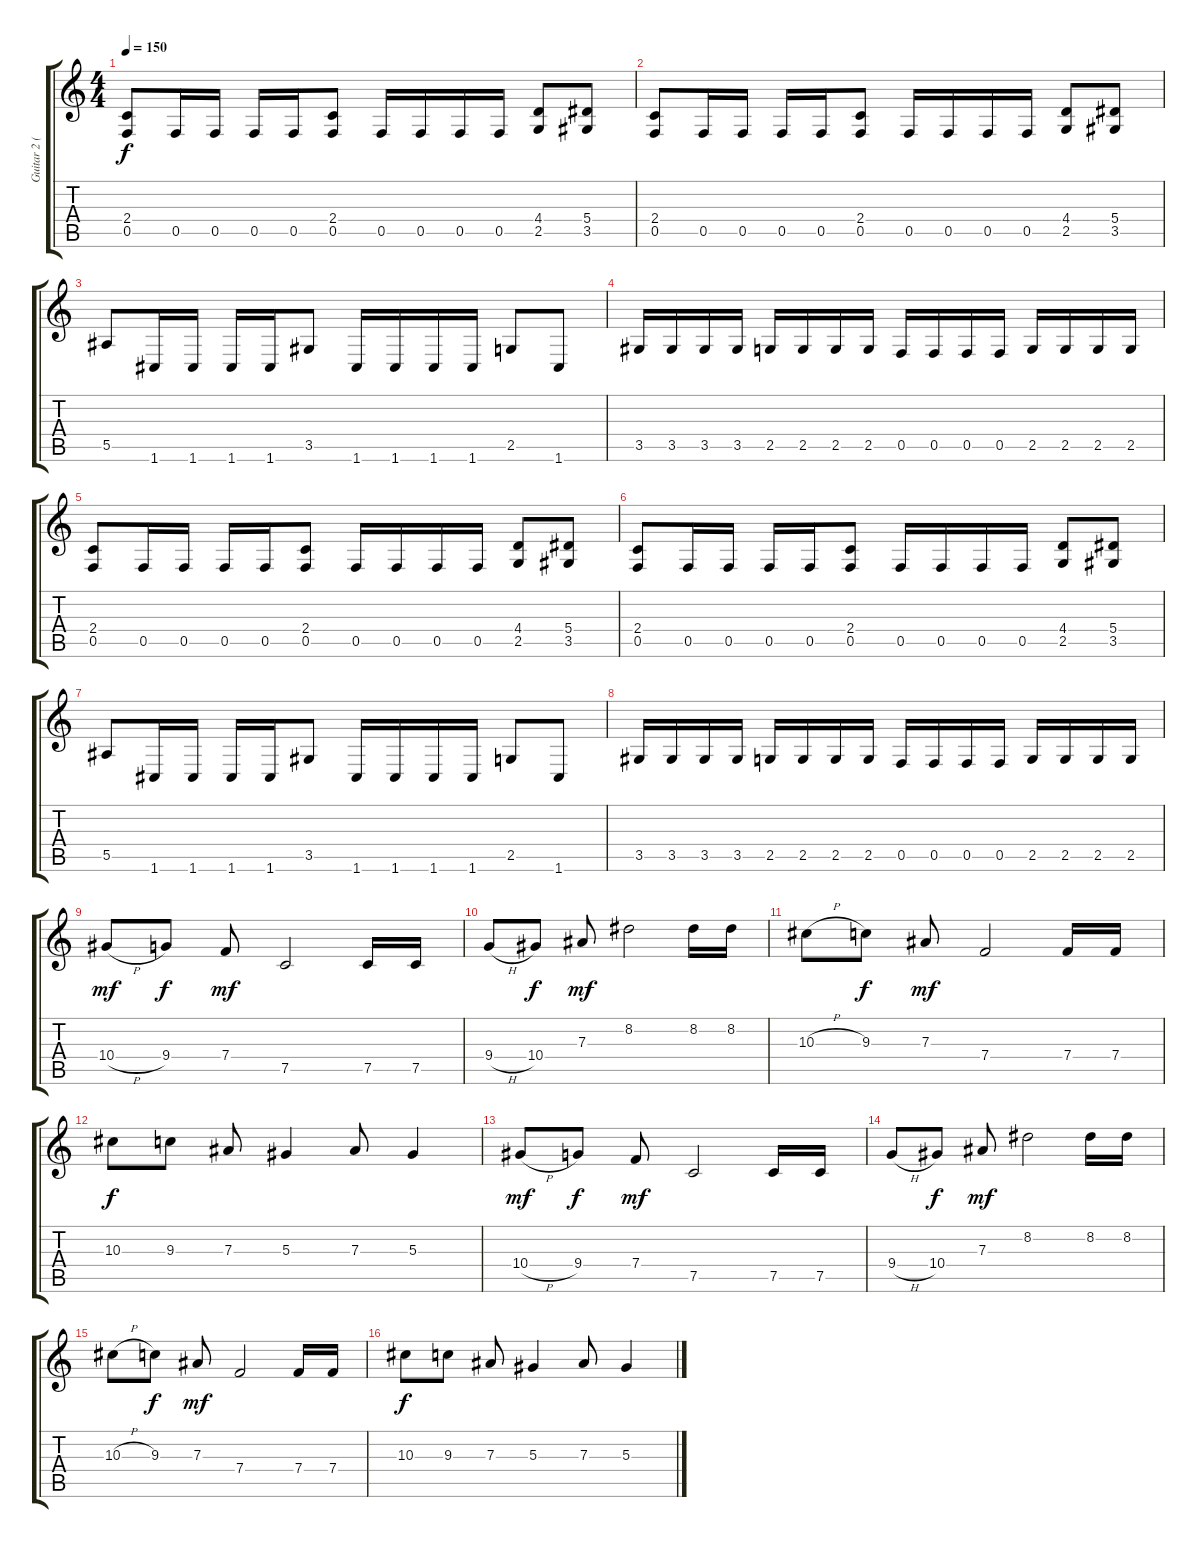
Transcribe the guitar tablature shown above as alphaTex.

\track ("Guitar 2 (Lead)" "Guitar 2 (") {instrument distortionguitar}
\staff {score tabs}
\tuning (C4 G3 Eb3 Bb2 F2 C2) {hide}
\ts (4 4)
\tempo 150
\clef g2
\ks c
(2.4 0.5).8{dy f instrument distortionguitar} 0.5.16 0.5.16 0.5.16 0.5.16 (2.4 0.5).8 0.5.16 0.5.16 0.5.16 0.5.16 (4.4 2.5).8 (5.4 3.5).8 |
(2.4 0.5).8 0.5.16 0.5.16 0.5.16 0.5.16 (2.4 0.5).8 0.5.16 0.5.16 0.5.16 0.5.16 (4.4 2.5).8 (5.4 3.5).8 |
5.5.8 1.6.16 1.6.16 1.6.16 1.6.16 3.5.8 1.6.16 1.6.16 1.6.16 1.6.16 2.5.8 1.6.8 |
3.5.16 3.5.16 3.5.16 3.5.16 2.5.16 2.5.16 2.5.16 2.5.16 0.5.16 0.5.16 0.5.16 0.5.16 2.5.16 2.5.16 2.5.16 2.5.16 |
(2.4 0.5).8 0.5.16 0.5.16 0.5.16 0.5.16 (2.4 0.5).8 0.5.16 0.5.16 0.5.16 0.5.16 (4.4 2.5).8 (5.4 3.5).8 |
(2.4 0.5).8 0.5.16 0.5.16 0.5.16 0.5.16 (2.4 0.5).8 0.5.16 0.5.16 0.5.16 0.5.16 (4.4 2.5).8 (5.4 3.5).8 |
5.5.8 1.6.16 1.6.16 1.6.16 1.6.16 3.5.8 1.6.16 1.6.16 1.6.16 1.6.16 2.5.8 1.6.8 |
3.5.16 3.5.16 3.5.16 3.5.16 2.5.16 2.5.16 2.5.16 2.5.16 0.5.16 0.5.16 0.5.16 0.5.16 2.5.16 2.5.16 2.5.16 2.5.16 |
10.4{h}.8{dy mf} 9.4.8{dy f} 7.4.8{dy mf} 7.5.2 7.5.16 7.5.16 |
9.4{h}.8 10.4.8{dy f} 7.3.8{dy mf} 8.2.2 8.2.16 8.2.16 |
10.3{h}.8 9.3.8{dy f} 7.3.8{dy mf} 7.4.2 7.4.16 7.4.16 |
10.3.8{dy f} 9.3.8 7.3.8 5.3.4 7.3.8 5.3.4 |
10.4{h}.8{dy mf} 9.4.8{dy f} 7.4.8{dy mf} 7.5.2 7.5.16 7.5.16 |
9.4{h}.8 10.4.8{dy f} 7.3.8{dy mf} 8.2.2 8.2.16 8.2.16 |
10.3{h}.8 9.3.8{dy f} 7.3.8{dy mf} 7.4.2 7.4.16 7.4.16 |
10.3.8{dy f} 9.3.8 7.3.8 5.3.4 7.3.8 5.3.4
